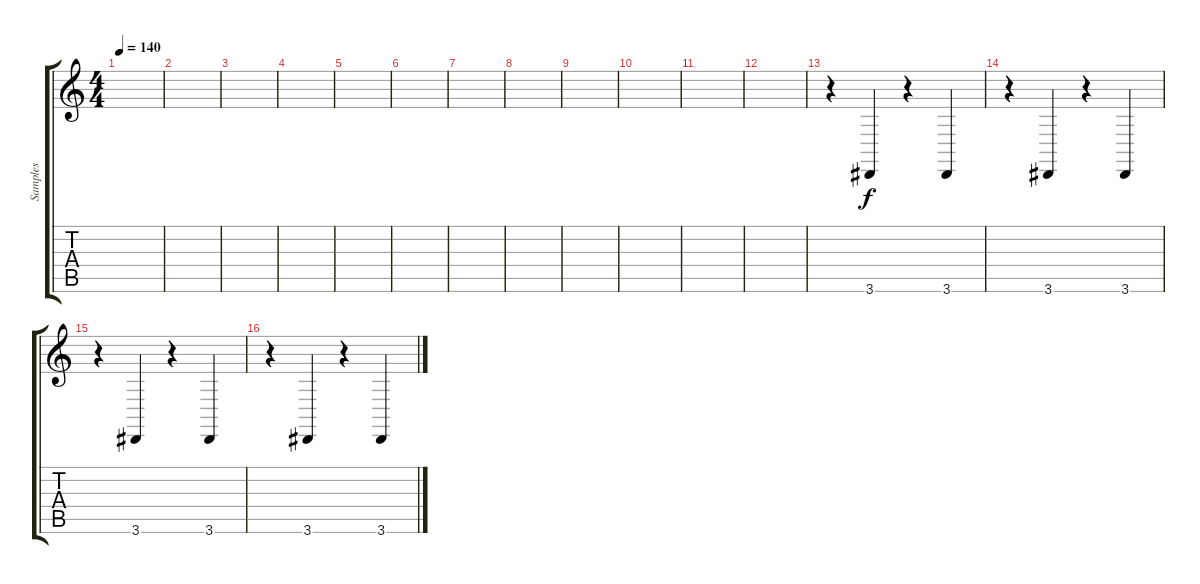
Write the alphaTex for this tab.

\track ("Samples" "Samples") {instrument synthdrum}
\staff {score tabs}
\tuning (D4 A3 F3 C3 G2 C2) {hide}
\ts (4 4)
\tempo 140
\clef g2
\ks c
|
|
|
|
|
|
|
|
|
|
|
|
r.4 3.6.4 r.4 3.6.4 |
r.4 3.6.4 r.4 3.6.4 |
r.4 3.6.4 r.4 3.6.4 |
r.4 3.6.4 r.4 3.6.4
